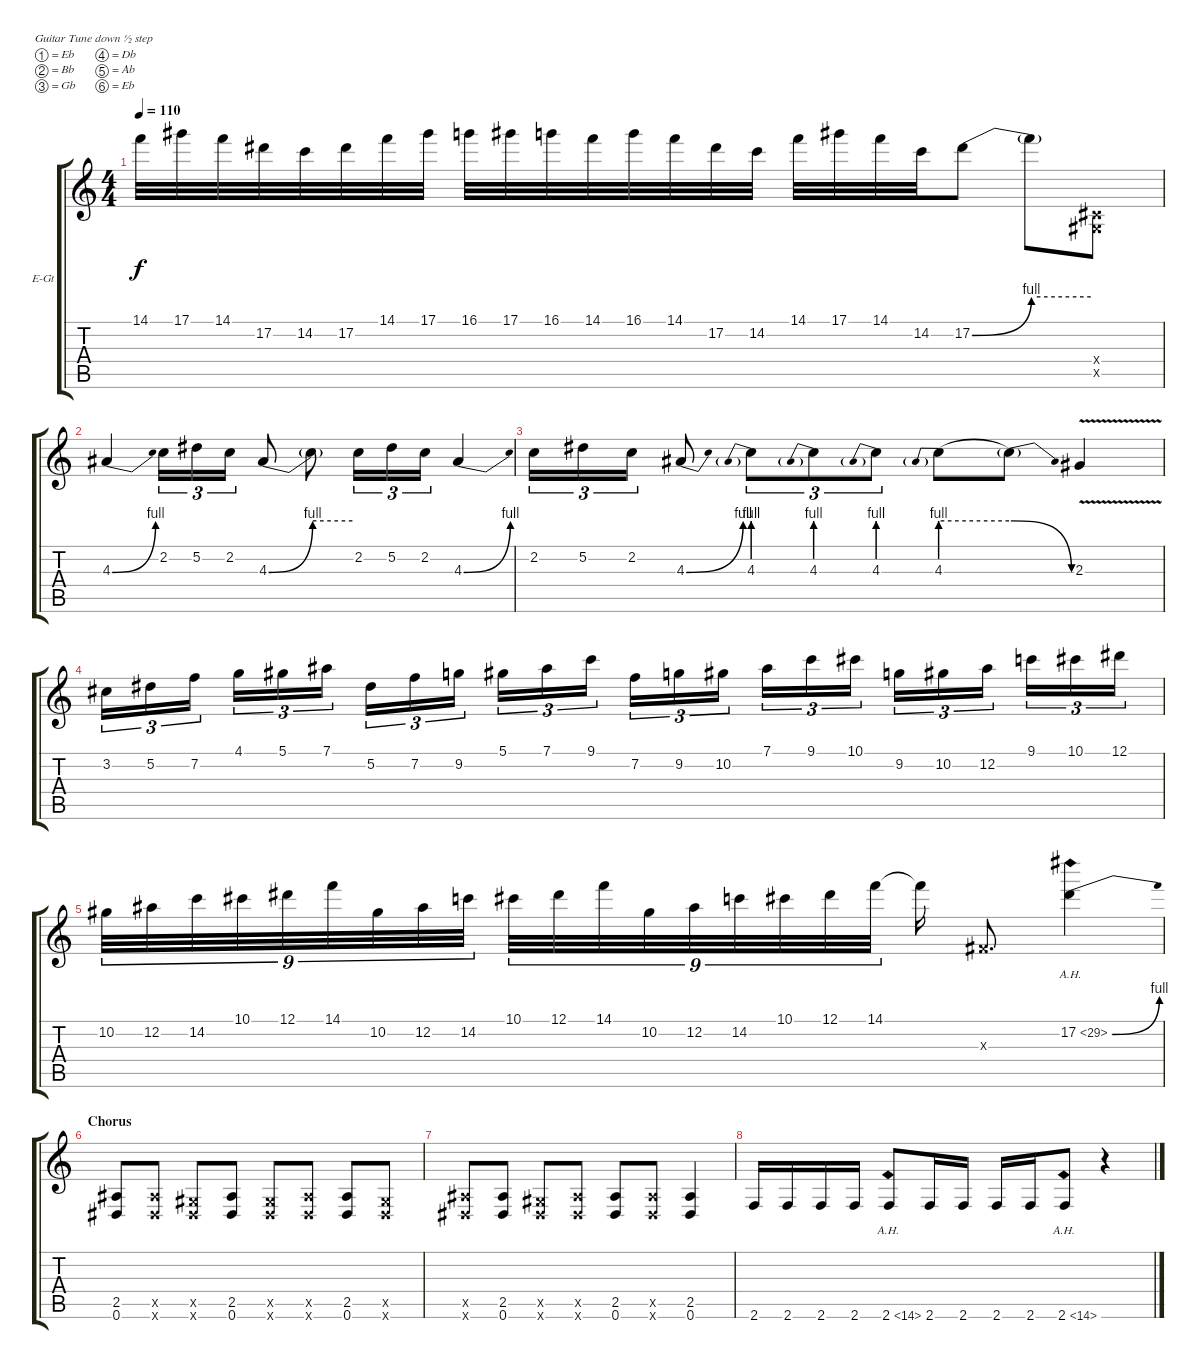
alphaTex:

\bracketExtendMode groupsimilarinstruments
\firstSystemTrackNameOrientation horizontal
\otherSystemsTrackNameOrientation horizontal
\track ("Zakk Wylde" "E-Gt") {instrument overdrivenguitar}
\staff {score tabs}
\tuning (Eb4 Bb3 Gb3 Db3 Ab2 Eb2)
\ts (4 4)
\tempo 110
\clef g2
\ks c
14.1.32{dy f} 17.1.32 14.1.32 17.2.32 14.2.32 17.2.32 14.1.32 17.1.32 16.1.32 17.1.32 16.1.32 14.1.32 16.1.32 14.1.32 17.2.32 14.2.32 14.1.32 17.1.32 14.1.32 14.2.32 17.2{be (bend 0 0 60 4)}.8 17.2{be (hold 0 4 60 4) t}.8 (0.4{x} 0.5{x}).8 |
4.3{be (bend 0 0 60 4)}.4 2.2.16{tu (3 2)} 5.2.16{tu (3 2)} 2.2.16{tu (3 2)} 4.3{be (bend 0 0 60 4)}.8 4.3{be (hold 0 4 60 4) t}.8 2.2.16{tu (3 2)} 5.2.16{tu (3 2)} 2.2.16{tu (3 2)} 4.3{be (bend 0 0 60 4)}.4 |
2.2.16{tu (3 2)} 5.2.16{tu (3 2)} 2.2.16{tu (3 2)} 4.3{be (bend 0 0 60 4)}.8 4.3{be (prebend 0 4 60 4)}.8{tu (3 2)} 4.3{be (prebend 0 4 60 4)}.8{tu (3 2)} 4.3{be (prebend 0 4 60 4)}.8{tu (3 2)} 4.3{be (prebend 0 4 60 4)}.8 4.3{be (release 0 4 60 0) t}.8 2.3{v}.4 |
3.2.16{tu (3 2)} 5.2.16{tu (3 2)} 7.2.16{tu (3 2)} 4.1.16{tu (3 2)} 5.1.16{tu (3 2)} 7.1.16{tu (3 2)} 5.2.16{tu (3 2)} 7.2.16{tu (3 2)} 9.2.16{tu (3 2)} 5.1.16{tu (3 2)} 7.1.16{tu (3 2)} 9.1.16{tu (3 2)} 7.2.16{tu (3 2)} 9.2.16{tu (3 2)} 10.2.16{tu (3 2)} 7.1.16{tu (3 2)} 9.1.16{tu (3 2)} 10.1.16{tu (3 2)} 9.2.16{tu (3 2)} 10.2.16{tu (3 2)} 12.2.16{tu (3 2)} 9.1.16{tu (3 2)} 10.1.16{tu (3 2)} 12.1.16{tu (3 2)} |
10.2.32{tu (9 8)} 12.2.32{tu (9 8)} 14.2.32{tu (9 8)} 10.1.32{tu (9 8)} 12.1.32{tu (9 8)} 14.1.32{tu (9 8)} 10.2.32{tu (9 8)} 12.2.32{tu (9 8)} 14.2.32{tu (9 8)} 10.1.32{tu (9 8)} 12.1.32{tu (9 8)} 14.1.32{tu (9 8)} 10.2.32{tu (9 8)} 12.2.32{tu (9 8)} 14.2.32{tu (9 8)} 10.1.32{tu (9 8)} 12.1.32{tu (9 8)} 14.1.32{tu (9 8)} 14.1{t}.16 0.3{x}.8{d} 17.2{be (bend 0 0 60 4) ah 12}.4 |
\section ("" "Chorus")
(2.5 0.6).8 (2.5{x} 0.6{x}).8 (0.5{x} 0.6{x}).8 (2.5 0.6).8 (0.5{x} 0.6{x}).8 (2.5{x} 0.6{x}).8 (2.5 0.6).8 (0.5{x} 0.6{x}).8 |
(2.5{x} 0.6{x}).8 (2.5 0.6).8 (0.5{x} 0.6{x}).8 (2.5{x} 0.6{x}).8 (2.5 0.6).8 (2.5{x} 0.6{x}).8 (2.5 0.6).4 |
2.6.16 2.6.16 2.6.16 2.6.16 2.6{ah 12}.8 2.6.16 2.6.16 2.6.16 2.6.16 2.6{ah 12}.8 r.4
